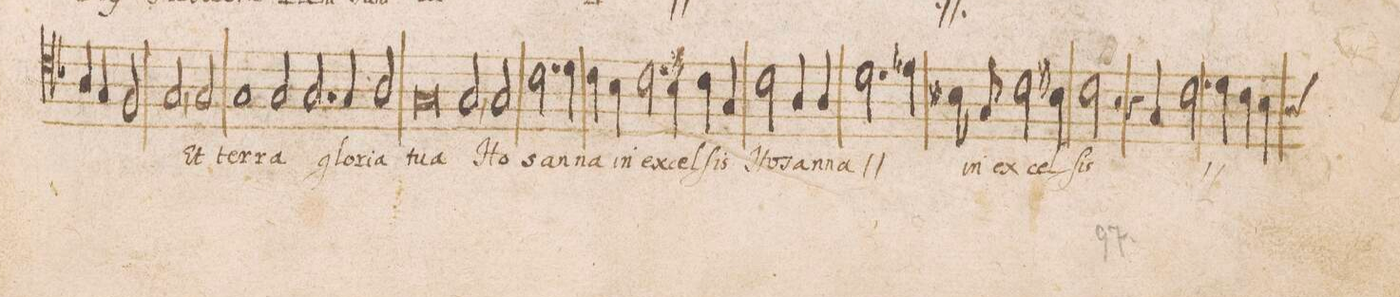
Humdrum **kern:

**kern	**text
*I"ALTVS	*
*clefC4	*
*k[b-]	*
*met(C|)	*
*M2/1	*
4A/	.
4G/	.
2F/	.
=24-	=24-
2G,</	-li
*	*Xij
2G/	Et
1G	ter-
=25-	=25-
2G/	-ra
2.G/	glo-
4G/	-ri-
2A/	-a
=26-	=26-
0G	tu-
=27-	=27-
2G,</	-a
2G/	Ho-
2.c\	-san-
4d\	-na
=28-	=28-
4c\	in
4B-\	ex-
2.c\	-cel-
4B-\	.
4c\	.
4G/	ſis
=29-	=29-
2c\	Ho-
4A/	-san-
4A/	-na
*	*ij
2.d\	Ho-
4e-X\	-san-
=30-	=30-
8Bn\	-na
*	*Xij
8G/	in
2c\	ex-
4Bn\	-cel-
2c\	ſis
2r	.
=31-	=31-
4r	.
*	*ij
4G/	in
2.c\	ex-
4d\	-cel-
4c\	.
4B-y\	.
*-	*-
